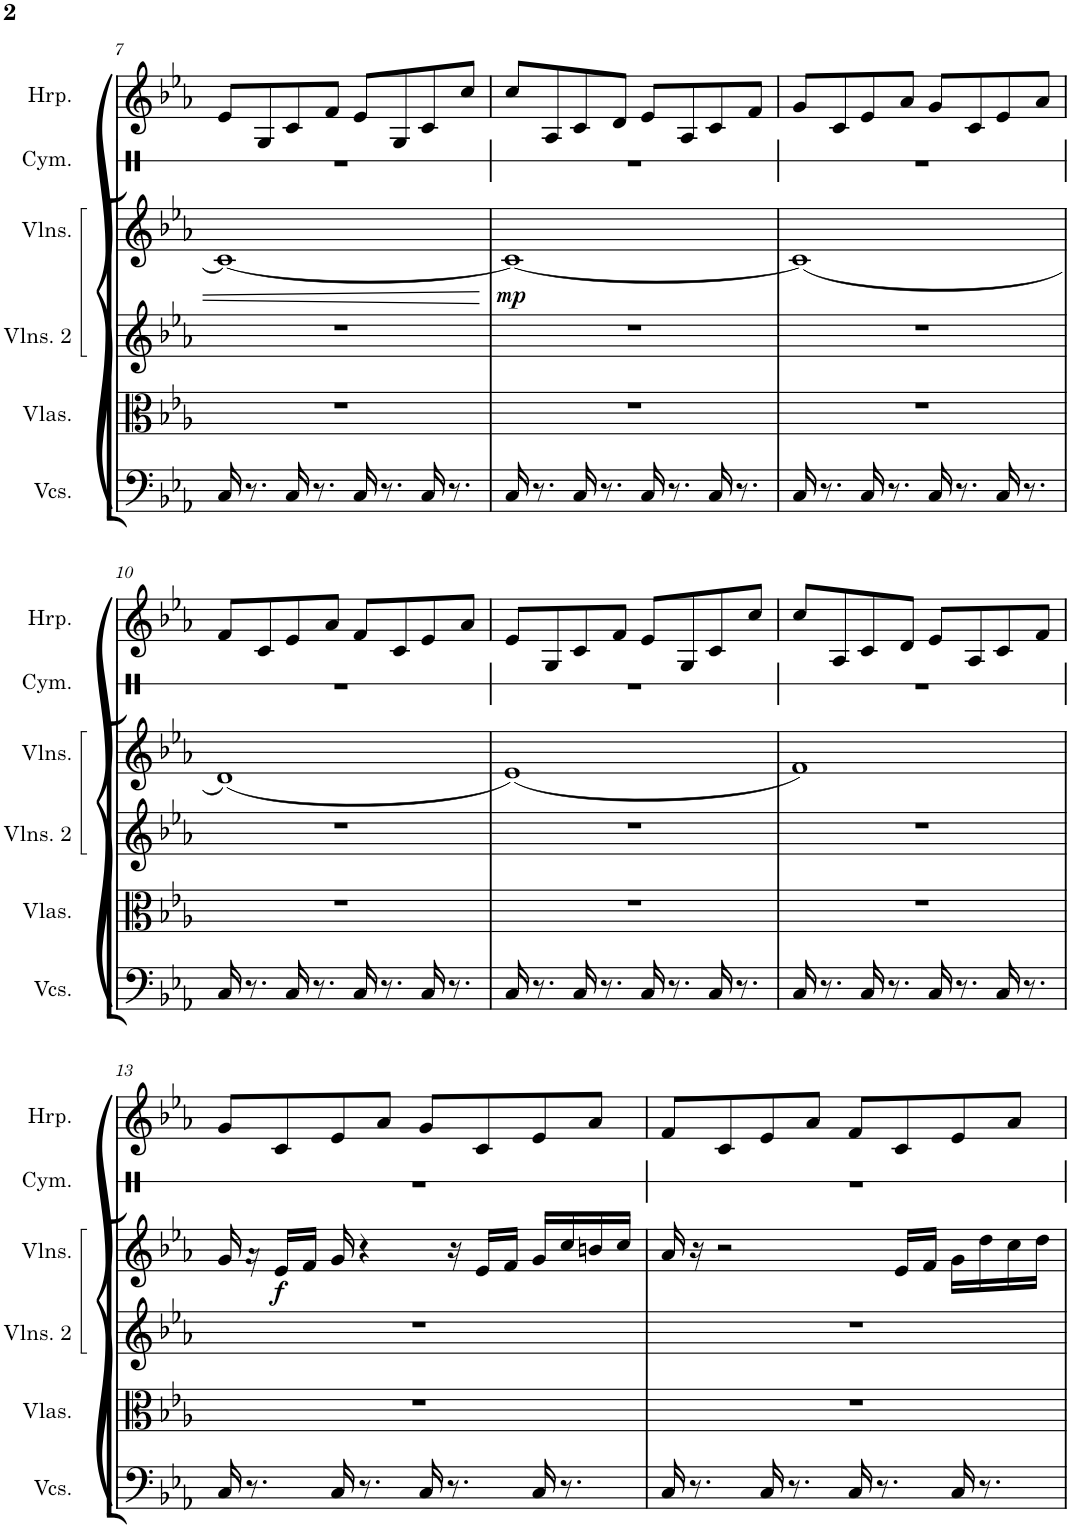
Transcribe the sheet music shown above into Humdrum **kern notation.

**kern	**kern	**kern	**kern	**dynam	**kern	**kern
*part6	*part5	*part4	*part3	*part3	*part2	*part1
*staff6	*staff5	*staff4	*staff3	*staff3	*staff2	*staff1
*I"乐队大提琴	*I"乐队中提琴	*I"乐队小提琴 2	*I"乐队小提琴	*	*I"铜钹	*I"竖琴
!!LO:PB:g=z
*clefF4	*clefC3	*clefG2	*clefG2	*	*clefX	*clefG2
*k[b-e-a-]	*k[b-e-a-]	*k[b-e-a-]	*k[b-e-a-]	*	*k[]	*k[b-e-a-]
*M4/4	*M4/4	*M4/4	*M4/4	*	*M4/4	*M4/4
=7	=7	=7	=7	=7	=7	=7
16C/	1r	1r	1c_	.	1r	8e-/L
8.r	.	.	.	.	.	.
.	.	.	.	.	.	8G/
16C/	.	.	.	.	.	8c/
8.r	.	.	.	.	.	.
.	.	.	.	.	.	8f/J
16C/	.	.	.	.	.	8e-/L
8.r	.	.	.	.	.	.
.	.	.	.	.	.	8G/
16C/	.	.	.	.	.	8c/
8.r	.	.	.	.	.	.
.	.	.	.	.	.	8cc/J
=8	=8	=8	=8	=8	=8	=8
!	!	!	!	!LO:DY:b	!	!
16C/	1r	1r	1c_	mp	1r	8cc/L
8.r	.	.	.	.	.	.
.	.	.	.	.	.	8A-/
16C/	.	.	.	.	.	8c/
8.r	.	.	.	.	.	.
.	.	.	.	.	.	8d/J
16C/	.	.	.	.	.	8e-/L
8.r	.	.	.	.	.	.
.	.	.	.	.	.	8A-/
16C/	.	.	.	.	.	8c/
8.r	.	.	.	.	.	.
.	.	.	.	.	.	8f/J
=9	=9	=9	=9	=9	=9	=9
16C/	1r	1r	(1c]	.	1r	8g/L
8.r	.	.	.	.	.	.
.	.	.	.	.	.	8c/
16C/	.	.	.	.	.	8e-/
8.r	.	.	.	.	.	.
.	.	.	.	.	.	8a-/J
16C/	.	.	.	.	.	8g/L
8.r	.	.	.	.	.	.
.	.	.	.	.	.	8c/
16C/	.	.	.	.	.	8e-/
8.r	.	.	.	.	.	.
.	.	.	.	.	.	8a-/J
!!LO:LB:g=z
=10	=10	=10	=10	=10	=10	=10
16C/	1r	1r	(1d)	.	1r	8f/L
8.r	.	.	.	.	.	.
.	.	.	.	.	.	8c/
16C/	.	.	.	.	.	8e-/
8.r	.	.	.	.	.	.
.	.	.	.	.	.	8a-/J
16C/	.	.	.	.	.	8f/L
8.r	.	.	.	.	.	.
.	.	.	.	.	.	8c/
16C/	.	.	.	.	.	8e-/
8.r	.	.	.	.	.	.
.	.	.	.	.	.	8a-/J
=11	=11	=11	=11	=11	=11	=11
16C/	1r	1r	(1e-)	.	1r	8e-/L
8.r	.	.	.	.	.	.
.	.	.	.	.	.	8G/
16C/	.	.	.	.	.	8c/
8.r	.	.	.	.	.	.
.	.	.	.	.	.	8f/J
16C/	.	.	.	.	.	8e-/L
8.r	.	.	.	.	.	.
.	.	.	.	.	.	8G/
16C/	.	.	.	.	.	8c/
8.r	.	.	.	.	.	.
.	.	.	.	.	.	8cc/J
=12	=12	=12	=12	=12	=12	=12
16C/	1r	1r	1f)	.	1r	8cc/L
8.r	.	.	.	.	.	.
.	.	.	.	.	.	8A-/
16C/	.	.	.	.	.	8c/
8.r	.	.	.	.	.	.
.	.	.	.	.	.	8d/J
16C/	.	.	.	.	.	8e-/L
8.r	.	.	.	.	.	.
.	.	.	.	.	.	8A-/
16C/	.	.	.	.	.	8c/
8.r	.	.	.	.	.	.
.	.	.	.	.	.	8f/J
!!LO:LB:g=z
=13	=13	=13	=13	=13	=13	=13
16C/	1r	1r	16g/	.	1r	8g/L
8.r	.	.	16ra	.	.	.
!	!	!	!	!LO:DY:b	!	!
.	.	.	16e-/LL	f	.	8c/
.	.	.	16f/JJ	.	.	.
16C/	.	.	16g/	.	.	8e-/
8.r	.	.	4r	.	.	.
.	.	.	.	.	.	8a-/J
16C/	.	.	.	.	.	8g/L
8.r	.	.	16r	.	.	.
.	.	.	16e-/LL	.	.	8c/
.	.	.	16f/JJ	.	.	.
16C/	.	.	16g/LL	.	.	8e-/
8.r	.	.	16cc/	.	.	.
.	.	.	16bn/	.	.	8a-/J
.	.	.	16cc/JJ	.	.	.
=14	=14	=14	=14	=14	=14	=14
16C/	1r	1r	16a-/	.	1r	8f/L
8.r	.	.	16r	.	.	.
.	.	.	2r	.	.	8c/
16C/	.	.	.	.	.	8e-/
8.r	.	.	.	.	.	.
.	.	.	.	.	.	8a-/J
16C/	.	.	.	.	.	8f/L
8.r	.	.	.	.	.	.
.	.	.	16e-/LL	.	.	8c/
.	.	.	16f/JJ	.	.	.
16C/	.	.	16g\LL	.	.	8e-/
8.r	.	.	16dd\	.	.	.
.	.	.	16cc\	.	.	8a-/J
.	.	.	16dd\JJ	.	.	.
=	=	=	=	=	=	=
*-	*-	*-	*-	*-	*-	*-
